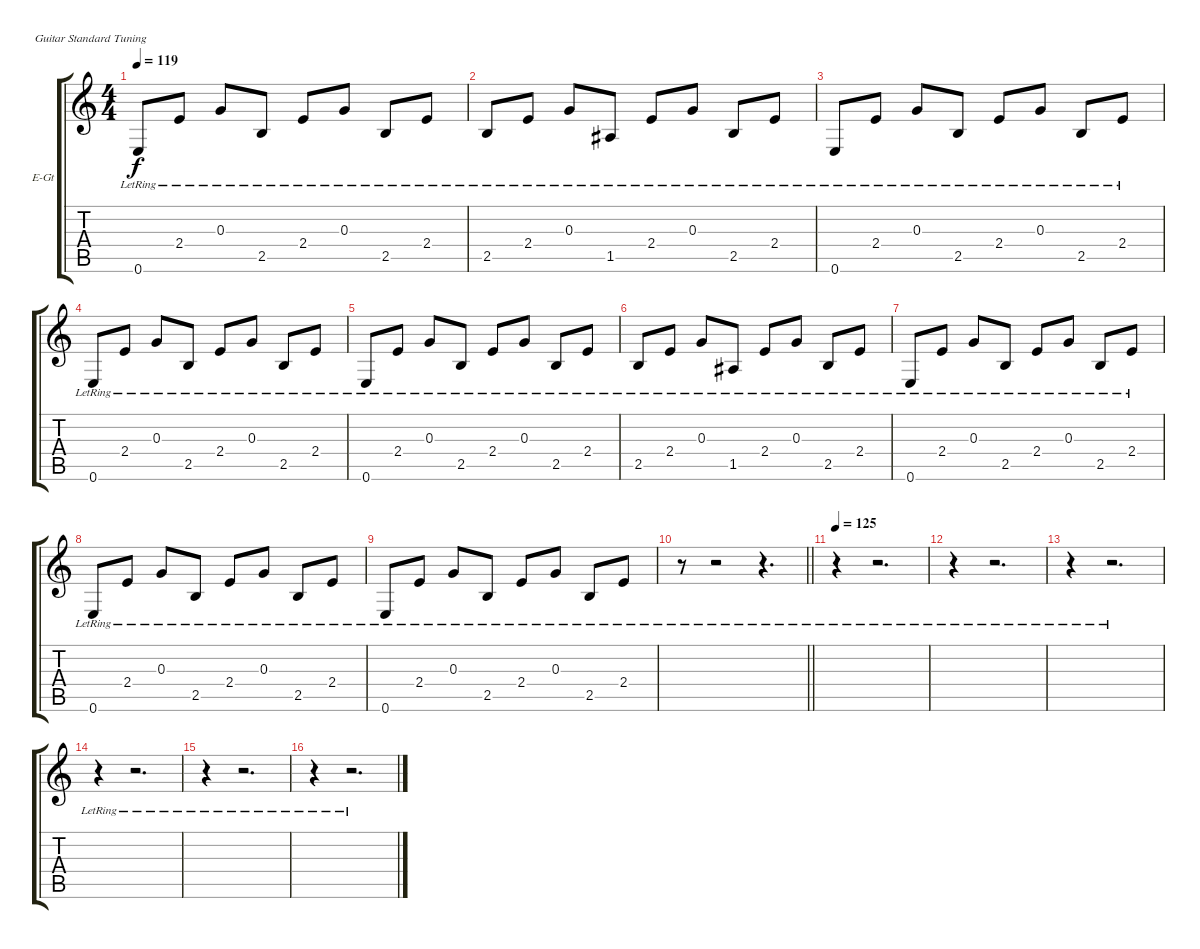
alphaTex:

\bracketExtendMode groupsimilarinstruments
\firstSystemTrackNameOrientation horizontal
\otherSystemsTrackNameOrientation horizontal
\track ("Clean I" "E-Gt") {instrument electricguitarclean}
\staff {score tabs}
\tuning (E4 B3 G3 D3 A2 E2)
\ts (4 4)
\tempo 119
\clef g2
\ks c
0.6{lr}.8{dy f} 2.4{lr}.8 0.3{lr}.8 2.5{lr}.8 2.4{lr}.8 0.3{lr}.8 2.5{lr}.8 2.4{lr}.8 |
2.5{lr}.8 2.4{lr}.8 0.3{lr}.8 1.5{lr}.8 2.4{lr}.8 0.3{lr}.8 2.5{lr}.8 2.4{lr}.8 |
0.6{lr}.8 2.4{lr}.8 0.3{lr}.8 2.5{lr}.8 2.4{lr}.8 0.3{lr}.8 2.5{lr}.8 2.4{lr}.8 |
0.6{lr}.8 2.4{lr}.8 0.3{lr}.8 2.5{lr}.8 2.4{lr}.8 0.3{lr}.8 2.5{lr}.8 2.4{lr}.8 |
0.6{lr}.8 2.4{lr}.8 0.3{lr}.8 2.5{lr}.8 2.4{lr}.8 0.3{lr}.8 2.5{lr}.8 2.4{lr}.8 |
2.5{lr}.8 2.4{lr}.8 0.3{lr}.8 1.5{lr}.8 2.4{lr}.8 0.3{lr}.8 2.5{lr}.8 2.4{lr}.8 |
0.6{lr}.8 2.4{lr}.8 0.3{lr}.8 2.5{lr}.8 2.4{lr}.8 0.3{lr}.8 2.5{lr}.8 2.4{lr}.8 |
0.6{lr}.8 2.4{lr}.8 0.3{lr}.8 2.5{lr}.8 2.4{lr}.8 0.3{lr}.8 2.5{lr}.8 2.4{lr}.8 |
0.6{lr}.8 2.4{lr}.8 0.3{lr}.8 2.5{lr}.8 2.4{lr}.8 0.3{lr}.8 2.5{lr}.8 2.4{lr}.8 |
\barLineRight lightlight
r.8 r.2 r.4{d} |
\tempo 125
r.4 r.2{d} |
r.4 r.2{d} |
r.4 r.2{d} |
r.4 r.2{d} |
r.4 r.2{d} |
r.4 r.2{d}
